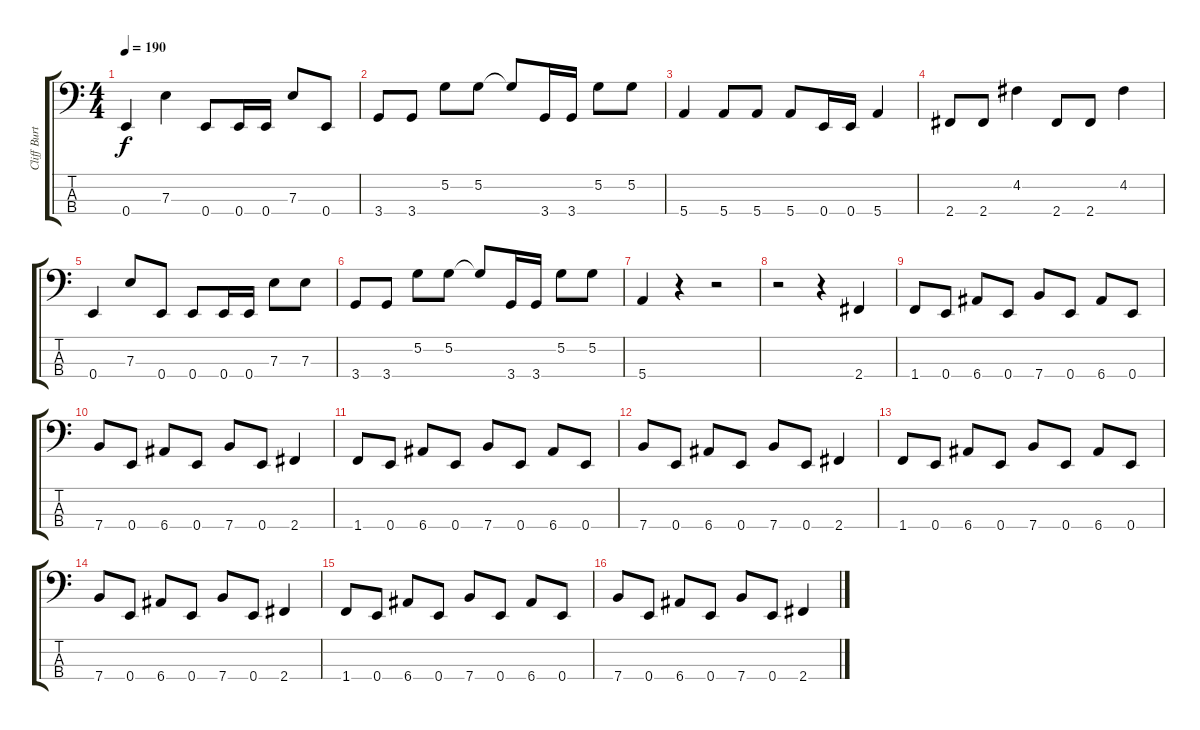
\track ("Cliff Burton" "Cliff Burt") {instrument electricbassfinger}
\staff {score tabs}
\tuning (G2 D2 A1 E1) {hide}
\ts (4 4)
\tempo 190
\clef f4
\ks c
0.4.4{dy f} 7.3.4 0.4.8 0.4.16 0.4.16 7.3.8 0.4.8 |
3.4.8 3.4.8 5.2.8 5.2.8 5.2{t}.8 3.4.16 3.4.16 5.2.8 5.2.8 |
5.4.4 5.4.8 5.4.8 5.4.8 0.4.16 0.4.16 5.4.4 |
2.4.8 2.4.8 4.2.4 2.4.8 2.4.8 4.2.4 |
0.4.4 7.3.8 0.4.8 0.4.8 0.4.16 0.4.16 7.3.8 7.3.8 |
3.4.8 3.4.8 5.2.8 5.2.8 5.2{t}.8 3.4.16 3.4.16 5.2.8 5.2.8 |
5.4.4 r.4 r.2 |
r.2 r.4 2.4.4 |
1.4.8 0.4.8 6.4.8 0.4.8 7.4.8 0.4.8 6.4.8 0.4.8 |
7.4.8 0.4.8 6.4.8 0.4.8 7.4.8 0.4.8 2.4.4 |
1.4.8 0.4.8 6.4.8 0.4.8 7.4.8 0.4.8 6.4.8 0.4.8 |
7.4.8 0.4.8 6.4.8 0.4.8 7.4.8 0.4.8 2.4.4 |
1.4.8 0.4.8 6.4.8 0.4.8 7.4.8 0.4.8 6.4.8 0.4.8 |
7.4.8 0.4.8 6.4.8 0.4.8 7.4.8 0.4.8 2.4.4 |
1.4.8 0.4.8 6.4.8 0.4.8 7.4.8 0.4.8 6.4.8 0.4.8 |
7.4.8 0.4.8 6.4.8 0.4.8 7.4.8 0.4.8 2.4.4
